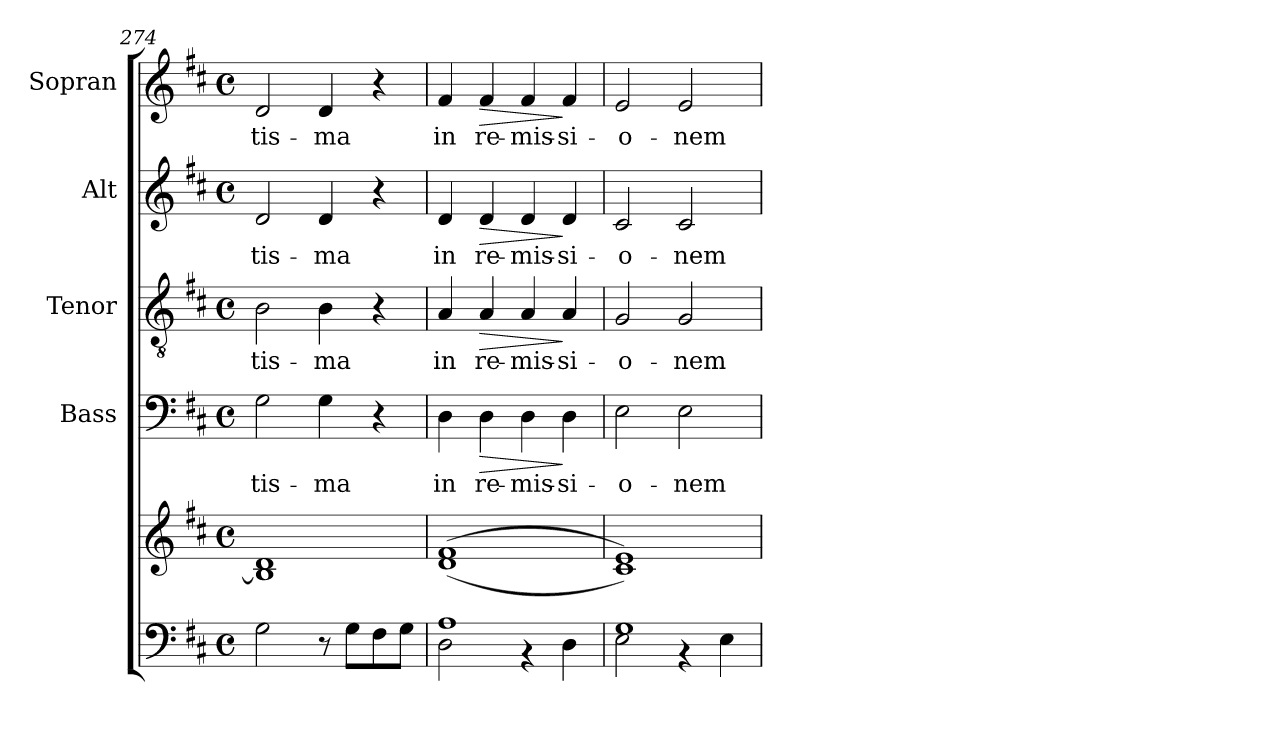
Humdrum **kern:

**kern	**kern	**kern	**text	**dynam	**kern	**text	**dynam	**kern	**text	**dynam	**kern	**text	**dynam
*part5	*part5	*part4	*part4	*part4	*part3	*part3	*part3	*part2	*part2	*part2	*part1	*part1	*part1
*staff6	*staff5	*staff4	*staff4	*staff4	*staff3	*staff3	*staff3	*staff2	*staff2	*staff2	*staff1	*staff1	*staff1
*	*	*I"Bass	*	*	*I"Tenor	*	*	*I"Alt	*	*	*I"Sopran	*	*
*	*	*I'B.	*	*	*I'T.	*	*	*I'A.	*	*	*I'S.	*	*
*clefF4	*clefG2	*clefF4	*	*	*clefGv2	*	*	*clefG2	*	*	*clefG2	*	*
*k[f#c#]	*k[f#c#]	*k[f#c#]	*	*	*k[f#c#]	*	*	*k[f#c#]	*	*	*k[f#c#]	*	*
*D:	*D:	*D:	*	*	*D:	*	*	*D:	*	*	*D:	*	*
*M4/4	*M4/4	*M4/4	*	*	*M4/4	*	*	*M4/4	*	*	*M4/4	*	*
*met(c)	*met(c)	*met(c)	*	*	*met(c)	*	*	*met(c)	*	*	*met(c)	*	*
=274	=274	=274	=274	=274	=274	=274	=274	=274	=274	=274	=274	=274	=274
!	!	!	!LO:LY:b	!	!	!LO:LY:b	!	!	!LO:LY:b	!	!	!LO:LY:b	!
2G\	1B] 1d	2G\	-tis-	.	2B\	-tis-	.	2d/	-tis-	.	2d/	-tis-	.
!	!	!	!LO:LY:b	!	!	!LO:LY:b	!	!	!LO:LY:b	!	!	!LO:LY:b	!
8r	.	4G\	-ma	.	4B\	-ma	.	4d/	-ma	.	4d/	-ma	.
8G\L	.	.	.	.	.	.	.	.	.	.	.	.	.
8F#\	.	4r	.	.	4r	.	.	4r	.	.	4r	.	.
8G\J	.	.	.	.	.	.	.	.	.	.	.	.	.
=275	=275	=275	=275	=275	=275	=275	=275	=275	=275	=275	=275	=275	=275
*^	*	*	*	*	*	*	*	*	*	*	*	*	*
!	!	!	!	!LO:LY:b	!	!	!LO:LY:b	!	!	!LO:LY:b	!	!	!LO:LY:b	!
1A	2D\	(>(<1d 1f#	4D\	in	.	4A/	in	.	4d/	in	.	4f#/	in	.
!	!	!	!	!LO:LY:b	!LO:HP:b	!	!LO:LY:b	!LO:HP:b	!	!LO:LY:b	!LO:HP:b	!	!LO:LY:b	!LO:HP:b
.	.	.	4D\	re-	>	4A/	re-	>	4d/	re-	>	4f#/	re-	>
!	!	!	!	!LO:LY:b	!	!	!LO:LY:b	!	!	!LO:LY:b	!	!	!LO:LY:b	!
.	4r	.	4D\	-mis-	.	4A/	-mis-	.	4d/	-mis-	.	4f#/	-mis-	.
!	!	!	!	!LO:LY:b	!	!	!LO:LY:b	!	!	!LO:LY:b	!	!	!LO:LY:b	!
.	4D\	.	4D\	-si-	]	4A/	-si-	]	4d/	-si-	]	4f#/	-si-	]
=276	=276	=276	=276	=276	=276	=276	=276	=276	=276	=276	=276	=276	=276	=276
!	!	!	!	!LO:LY:b	!	!	!LO:LY:b	!	!	!LO:LY:b	!	!	!LO:LY:b	!
1G	2E\	1c# 1e))	2E\	-o-	.	2G/	-o-	.	2c#/	-o-	.	2e/	-o-	.
!	!	!	!	!LO:LY:b	!	!	!LO:LY:b	!	!	!LO:LY:b	!	!	!LO:LY:b	!
.	4r	.	2E\	-nem	.	2G/	-nem	.	2c#/	-nem	.	2e/	-nem	.
.	4E\	.	.	.	.	.	.	.	.	.	.	.	.	.
*v	*v	*	*	*	*	*	*	*	*	*	*	*	*	*
=	=	=	=	=	=	=	=	=	=	=	=	=	=
*-	*-	*-	*-	*-	*-	*-	*-	*-	*-	*-	*-	*-	*-
